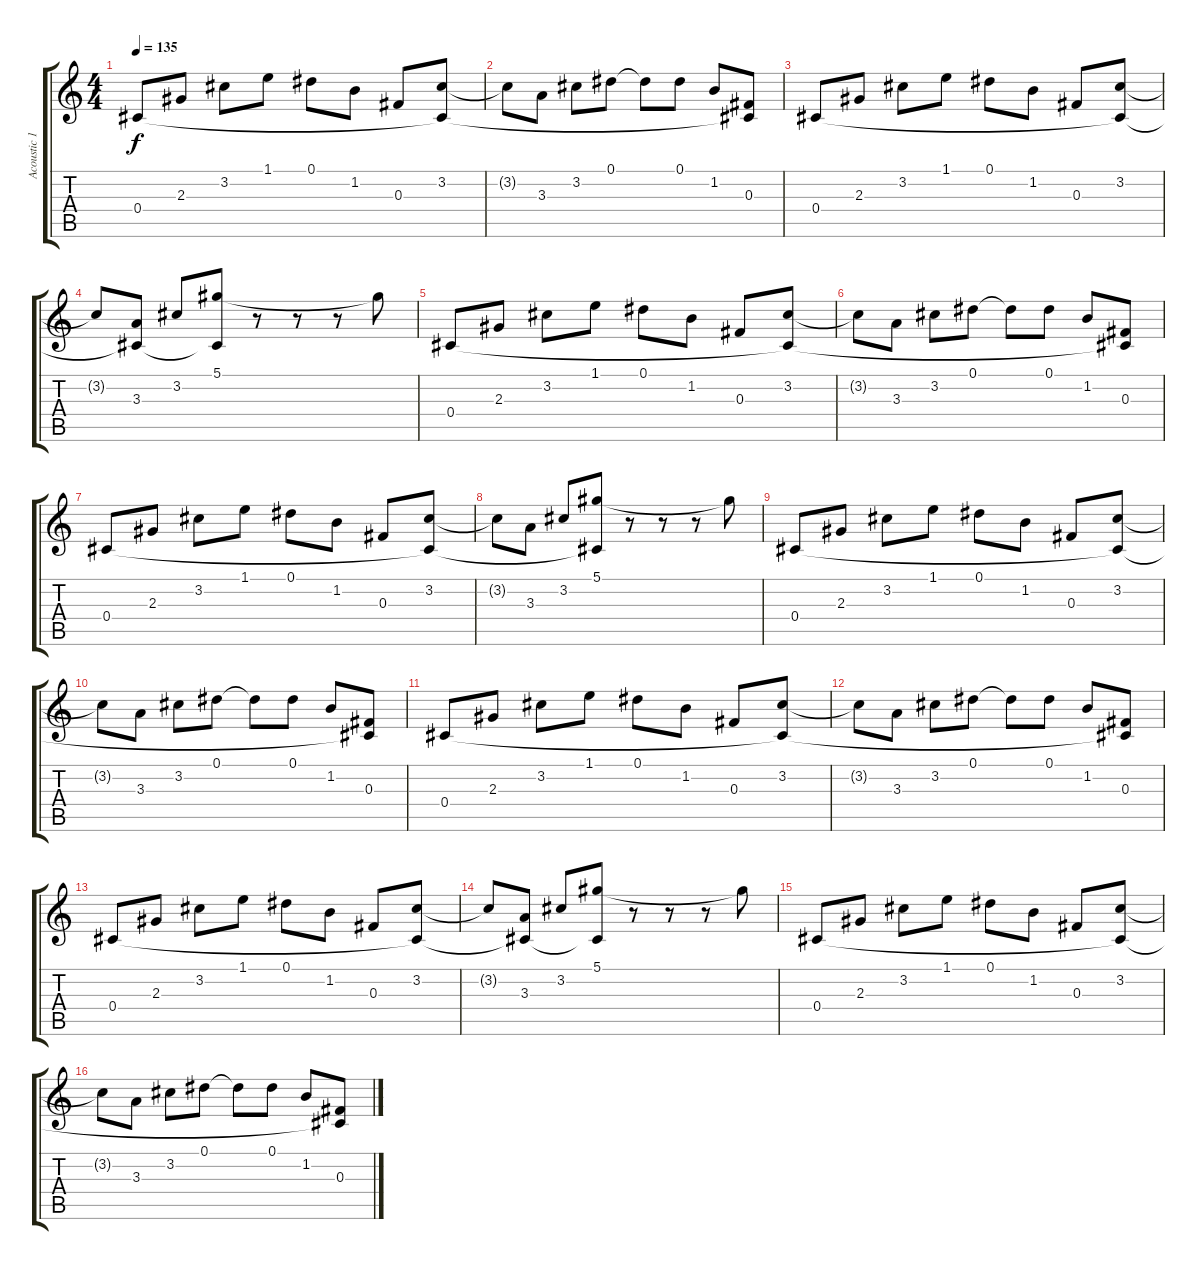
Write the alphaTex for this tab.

\track ("Acoustic 1" "Acoustic 1") {instrument acousticguitarnylon}
\staff {score tabs}
\tuning (Eb4 Bb3 Gb3 Db3 Ab2 Eb2) {hide}
\ts (4 4)
\tempo 135
\clef g2
\ks c
0.4.8{dy f instrument acousticguitarnylon} 2.3.8 3.2.8 1.1.8 0.1.8 1.2.8 0.3.8 (3.2 0.4{t}).8 |
3.2{t}.8 3.3.8 3.2.8 0.1.8 0.1{t}.8 0.1.8 1.2.8 (0.3 0.4{t}).8 |
0.4.8 2.3.8 3.2.8 1.1.8 0.1.8 1.2.8 0.3.8 (3.2 0.4{t}).8 |
3.2{t}.8 (3.3 0.4{t}).8 3.2.8 (5.1 0.4{t}).8 r.8 r.8 r.8 5.1{t}.8 |
0.4.8 2.3.8 3.2.8 1.1.8 0.1.8 1.2.8 0.3.8 (3.2 0.4{t}).8 |
3.2{t}.8 3.3.8 3.2.8 0.1.8 0.1{t}.8 0.1.8 1.2.8 (0.3 0.4{t}).8 |
0.4.8 2.3.8 3.2.8 1.1.8 0.1.8 1.2.8 0.3.8 (3.2 0.4{t}).8 |
3.2{t}.8 3.3.8 3.2.8 (5.1 0.4{t}).8 r.8 r.8 r.8 5.1{t}.8 |
0.4.8 2.3.8 3.2.8 1.1.8 0.1.8 1.2.8 0.3.8 (3.2 0.4{t}).8 |
3.2{t}.8 3.3.8 3.2.8 0.1.8 0.1{t}.8 0.1.8 1.2.8 (0.3 0.4{t}).8 |
0.4.8 2.3.8 3.2.8 1.1.8 0.1.8 1.2.8 0.3.8 (3.2 0.4{t}).8 |
3.2{t}.8 3.3.8 3.2.8 0.1.8 0.1{t}.8 0.1.8 1.2.8 (0.3 0.4{t}).8 |
0.4.8 2.3.8 3.2.8 1.1.8 0.1.8 1.2.8 0.3.8 (3.2 0.4{t}).8 |
3.2{t}.8 (3.3 0.4{t}).8 3.2.8 (5.1 0.4{t}).8 r.8 r.8 r.8 5.1{t}.8 |
0.4.8 2.3.8 3.2.8 1.1.8 0.1.8 1.2.8 0.3.8 (3.2 0.4{t}).8 |
3.2{t}.8 3.3.8 3.2.8 0.1.8 0.1{t}.8 0.1.8 1.2.8 (0.3 0.4{t}).8
